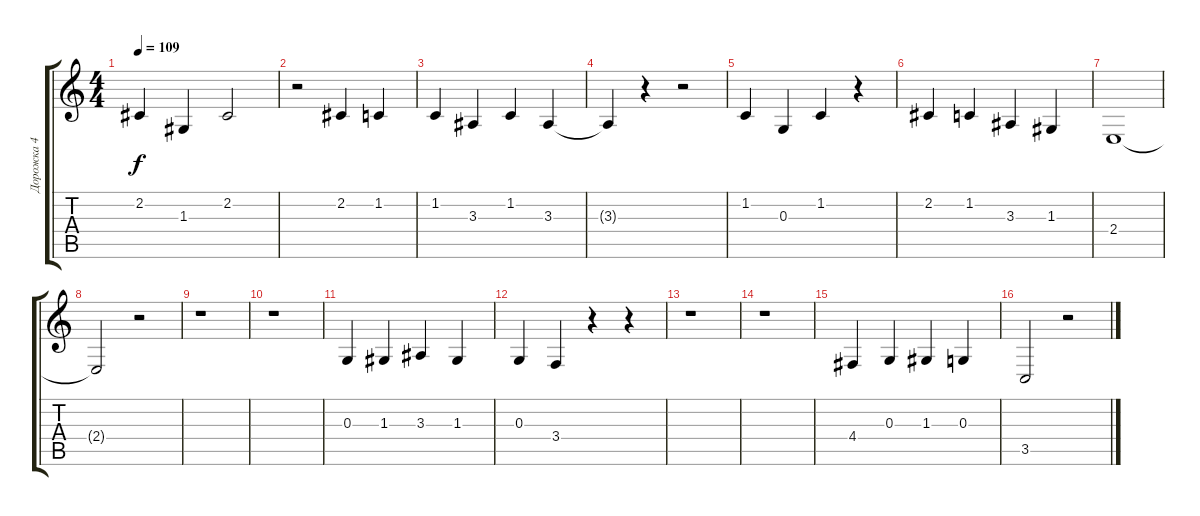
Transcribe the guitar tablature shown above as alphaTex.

\track ("Дорожка 4" "Дорожка 4") {instrument trombone}
\staff {score tabs}
\tuning (E4 B3 G3 D3 A2 E2) {hide}
\ts (4 4)
\tempo 109
\clef g2
\ks c
2.2.4{dy f} 1.3.4 2.2.2 |
r.2 2.2.4 1.2.4 |
1.2.4 3.3.4 1.2.4 3.3.4 |
3.3{t}.4 r.4 r.2 |
1.2.4 0.3.4 1.2.4 r.4 |
2.2.4 1.2.4 3.3.4 1.3.4 |
2.4.1 |
2.4{t}.2 r.2 |
r.1 |
r.1 |
0.3.4 1.3.4 3.3.4 1.3.4 |
0.3.4 3.4.4 r.4 r.4 |
r.1 |
r.1 |
4.4.4 0.3.4 1.3.4 0.3.4 |
3.5.2 r.2
